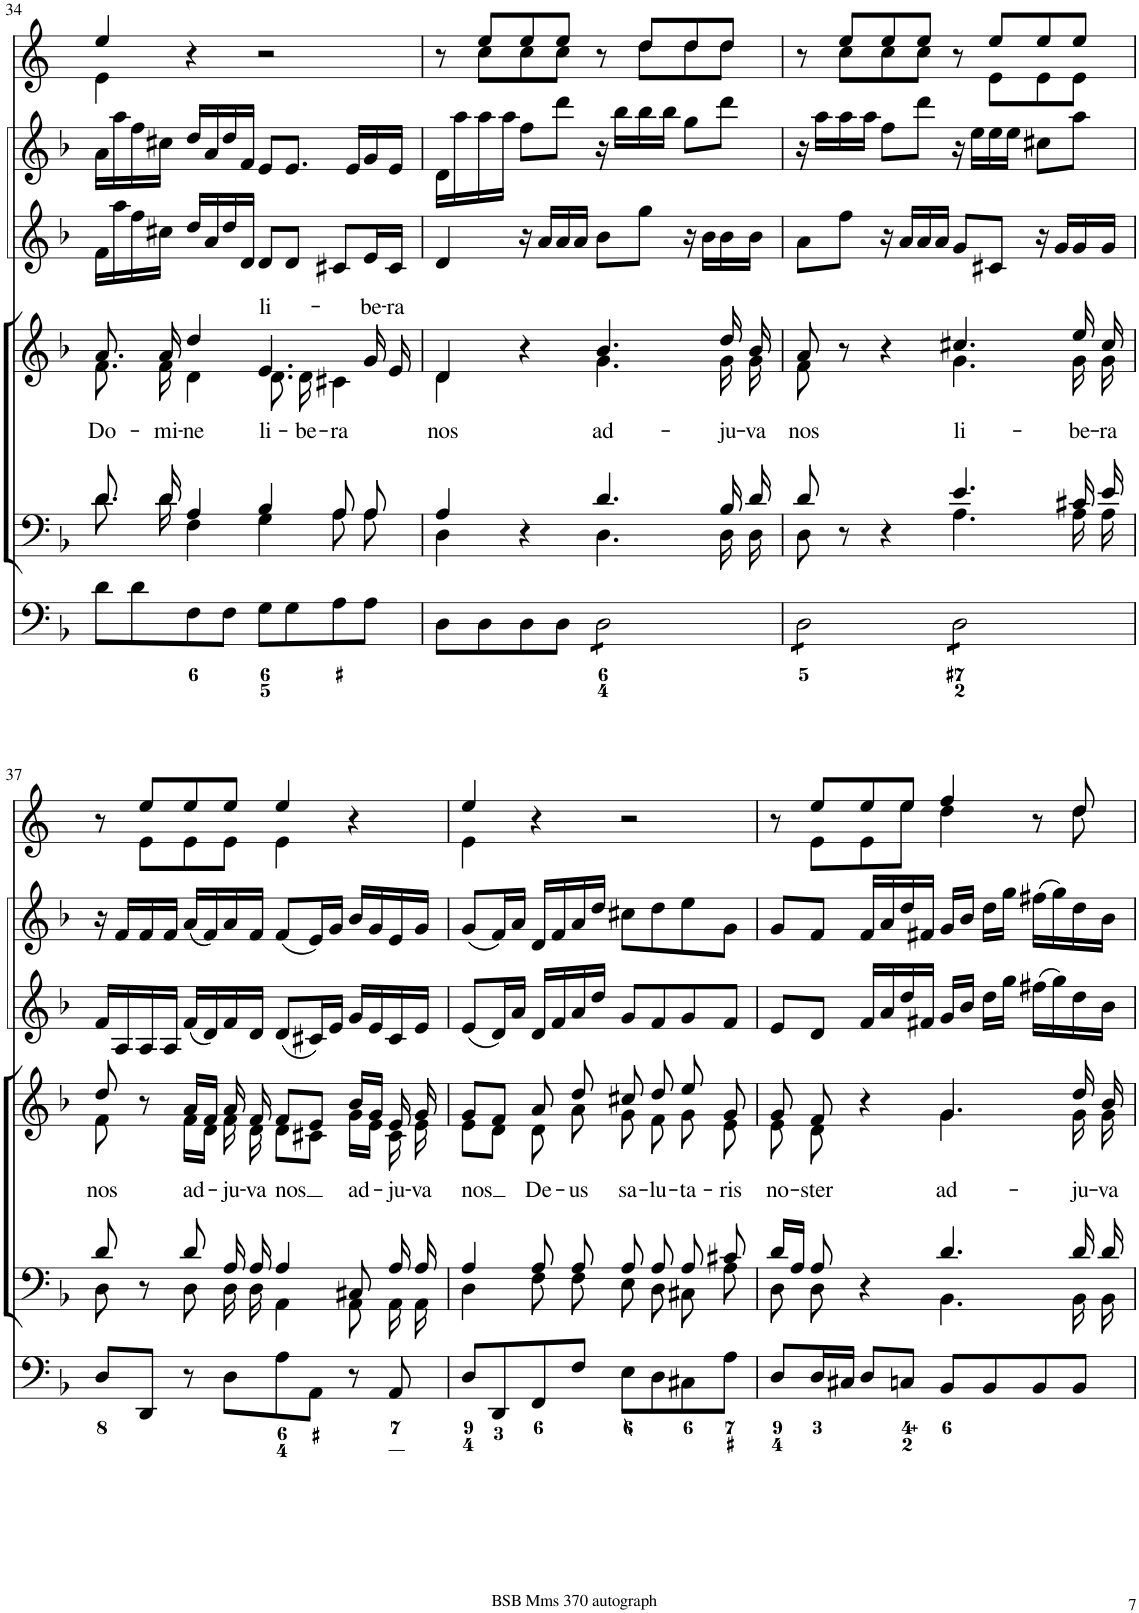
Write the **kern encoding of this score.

**kern	**kern	**kern	**text	**kern	**kern	**kern
*part6	*part5	*part4	*part4	*part3	*part2	*part1
*staff6	*staff5	*staff4	*staff4	*staff3	*staff2	*staff1
*I"Organ	*I"Voice	*I"Voice	*	*I"Violin	*I"Violini	*I"Corni in F
*	*	*	*	*I'Vln	*I'Vln	*
!!LO:PB:g=z
*clefF4	*clefF4	*clefG2	*	*clefG2	*clefG2	*clefG2
*	*	*	*	*	*	*Trd4c7
*k[b-]	*k[b-]	*k[b-]	*	*k[b-]	*k[b-]	*k[]
*M4/4	*M4/4	*M4/4	*	*M4/4	*M4/4	*M4/4
*met(c)	*met(c)	*met(c)	*	*met(c)	*met(c)	*met(c)
=34	=34	=34	=34	=34	=34	=34
*	*^	*	*	*	*	*
!	!	!	!	!LO:LY:b	!	!	!
*	*	*	*^	*	*	*	*^
8d\L	8.d/	8.d\	8.a/	8.f\	Do-	16f\LL	16a\LL	4ee/	4e\
.	.	.	.	.	.	16aa\	16aa\	.	.
8d\	.	.	.	.	.	16ff\	16ff\	.	.
!	!	!	!	!	!LO:LY:b	!	!	!	!
.	16d/	16d\	16a/	16f\	-mi-	16cc#X\JJ	16cc#X\JJ	.	.
!	!	!	!	!	!LO:LY:b	!	!	!	!
8F\	4A/	4F\	4dd/	4d\	-ne	16dd/LL	16dd/LL	4r	2.ryy
.	.	.	.	.	.	16a/	16a/	.	.
8F\J	.	.	.	.	.	16dd/	16dd/	.	.
.	.	.	.	.	.	16d/JJ	16f/JJ	.	.
!	!	!	!	!	!LO:LY:a	!	!	!	!
!	!	!	!	!	!LO:LY:b	!	!	!	!
8G\L	4B-/	4G\	4.e/	8.d\	li-	8d/L	8e/L	2r	.
8G\	.	.	.	.	.	8d/J	8.e/J	.	.
!	!	!	!	!	!LO:LY:b	!	!	!	!
.	.	.	.	16d\	-be-	.	.	.	.
!	!	!	!	!	!LO:LY:b	!	!	!	!
8A\	8A/	8A\	.	4c#X\	-ra	8c#X/L	.	.	.
.	.	.	.	.	.	.	16e/LL	.	.
!	!	!	!	!	!LO:LY:a	!	!	!	!
8A\J	8A/	8A\	16g/	.	-be-	16e/L	16g/	.	.
!	!	!	!	!	!LO:LY:a	!	!	!	!
.	.	.	16e/	.	-ra	16c#/JJ	16e/JJ	.	.
=35	=35	=35	=35	=35	=35	=35	=35	=35	=35
!	!	!	!	!	!LO:LY:b	!	!	!	!
8D\L	4A/	4D\	4d/	4d\	nos	4d/	16d\LL	8r	8ryy
.	.	.	.	.	.	.	16aa\	.	.
8D\	.	.	.	.	.	.	16aa\	8ee/L	8cc\L
.	.	.	.	.	.	.	16aa\JJ	.	.
8D\	4r	4ryy	4r	4ryy	.	16r	8ff\L	8ee/	8cc\
.	.	.	.	.	.	16a/LL	.	.	.
8D\J	.	.	.	.	.	16a/	8ddd\J	8ee/J	8cc\J
.	.	.	.	.	.	16a/JJ	.	.	.
!	!	!	!	!	!LO:LY:b	!	!	!	!
*tremolo	*	*	*	*	*	*	*	*	*
8D\L	4.d/	4.D\	4.b-/	4.g\	ad-	8b-\L	16r	8r	8ryy
.	.	.	.	.	.	.	16bb-\LL	.	.
8D\	.	.	.	.	.	8gg\J	16bb-\	8dd/L	8dd\L
.	.	.	.	.	.	.	16bb-\JJ	.	.
8D\	.	.	.	.	.	16r	8gg\L	8dd/	8dd\
.	.	.	.	.	.	16b-\LL	.	.	.
!	!	!	!	!	!LO:LY:b	!	!	!	!
8D\J	16B-/	16D\	16dd/	16g\	-ju-	16b-\	8ddd\J	8dd/J	8dd\J
!	!	!	!	!	!LO:LY:b	!	!	!	!
.	16d/	16D\	16b-/	16g\	-va	16b-\JJ	.	.	.
=36	=36	=36	=36	=36	=36	=36	=36	=36	=36
!	!	!	!	!	!LO:LY:b	!	!	!	!
8D\L	8d/	8D\	8a/	8f\	nos	8a\L	16r	8r	8ryy
.	.	.	.	.	.	.	16aa\LL	.	.
8D\	8r	4.ryy	8r	4.ryy	.	8ff\J	16aa\	8ee/L	8cc\L
.	.	.	.	.	.	.	16aa\JJ	.	.
8D\	4r	.	4r	.	.	16r	8ff\L	8ee/	8cc\
.	.	.	.	.	.	16a/LL	.	.	.
8D\J	.	.	.	.	.	16a/	8ddd\J	8ee/J	8cc\J
.	.	.	.	.	.	16a/JJ	.	.	.
!	!	!	!	!	!LO:LY:b	!	!	!	!
8D\L	4.e/	4.A\	4.cc#X/	4.g\	li-	8g/L	16r	8r	8ryy
.	.	.	.	.	.	.	16ee\LL	.	.
8D\	.	.	.	.	.	8c#X/J	16ee\	8ee/L	8e\L
.	.	.	.	.	.	.	16ee\JJ	.	.
8D\	.	.	.	.	.	16r	8cc#X\L	8ee/	8e\
.	.	.	.	.	.	16g/LL	.	.	.
!	!	!	!	!	!LO:LY:b	!	!	!	!
8D\J	16c#X/	16A\	16ee/	16g\	-be-	16g/	8aa\J	8ee/J	8e\J
*Xtremolo	*	*	*	*	*	*	*	*	*
!	!	!	!	!	!LO:LY:b	!	!	!	!
.	16e/	16A\	16cc#/	16g\	-ra	16g/JJ	.	.	.
!!LO:LB:g=z	!!
=37	=37	=37	=37	=37	=37	=37	=37	=37	=37
!	!	!	!	!	!LO:LY:b	!	!	!	!
8D/L	8d/	8D\	8dd/	8f\	nos	16f/LL	16r	8r	8ryy
.	.	.	.	.	.	16A/	16f/LL	.	.
8DD/J	8r	8ryy	8r	8ryy	.	16A/	16f/	8ee/L	8e\L
.	.	.	.	.	.	16A/JJ	16f/JJ	.	.
!	!	!	!	!	!LO:LY:b	!	!	!	!
8r	8d/	8D\	16a/LL	16f\LL	ad-	(16f/LL	(16a/LL	8ee/	8e\
.	.	.	16f/JJ	16d\JJ	.	16d/)	16f/)	.	.
!	!	!	!	!	!LO:LY:b	!	!	!	!
8D\L	16A/	16D\	16a/	16f\	-ju-	16f/	16a/	8ee/J	8e\J
!	!	!	!	!	!LO:LY:b	!	!	!	!
.	16A/	16D\	16f/	16d\	-va	16d/JJ	16f/JJ	.	.
!	!	!	!	!	!LO:LY:b	!	!	!	!
8A\	4A/	4AA\	8f/L	8d\L	nos	(8d/L	(8f/L	4ee/	4e\
8AA\J	.	.	8e/J	8c#X\J	.	16c#X/L)	16e/L)	.	.
.	.	.	.	.	.	16e/JJ	16g/JJ	.	.
!	!	!	!	!	!LO:LY:b	!	!	!	!
8r	8C#X/	8AA\	16b-/LL	16g\LL	ad-	16g/LL	16b-/LL	4r	4ryy
.	.	.	16g/JJ	16e\JJ	.	16e/	16g/	.	.
!	!	!	!	!	!LO:LY:b	!	!	!	!
8AA/	16A/	16AA\	16e/	16c#\	-ju-	16c#/	16e/	.	.
!	!	!	!	!	!LO:LY:b	!	!	!	!
.	16A/	16AA\	16g/	16e\	-va	16e/JJ	16g/JJ	.	.
=38	=38	=38	=38	=38	=38	=38	=38	=38	=38
!	!	!	!	!	!LO:LY:b	!	!	!	!
8D/L	4A/	4D\	8g/L	8e\L	nos	(8e/L	(8g/L	4ee/	4e\
8DD/	.	.	8f/J	8d\J	.	16d/L)	16f/L)	.	.
.	.	.	.	.	.	16a/JJ	16a/JJ	.	.
!	!	!	!	!	!LO:LY:b	!	!	!	!
8FF/	8A/	8F\	8a/	8d\	De-	16d/LL	16d/LL	4r	2.ryy
.	.	.	.	.	.	16f/	16f/	.	.
!	!	!	!	!	!LO:LY:b	!	!	!	!
8F/J	8A/	8F\	8dd/	8a\	-us	16a/	16a/	.	.
.	.	.	.	.	.	16dd/JJ	16dd/JJ	.	.
!	!	!	!	!	!LO:LY:b	!	!	!	!
8E\L	8A/	8E\	8cc#X/	8g\	sa-	8g/L	8cc#X\L	2r	.
!	!	!	!	!	!LO:LY:b	!	!	!	!
8D\	8A/	8D\	8dd/	8f\	-lu-	8f/	8dd\	.	.
!	!	!	!	!	!LO:LY:b	!	!	!	!
8C#X\	8A/	8C#X\	8ee/	8g\	-ta-	8g/	8ee\	.	.
!	!	!	!	!	!LO:LY:b	!	!	!	!
8A\J	8c#X/	8A\	8g/	8e\	-ris	8f/J	8g\J	.	.
=39	=39	=39	=39	=39	=39	=39	=39	=39	=39
!	!	!	!	!	!LO:LY:b	!	!	!	!
8D/L	16d/LL	8D\	8g/	8e\	no-	8e/L	8g/L	8r	8ryy
.	16A/JJ	.	.	.	.	.	.	.	.
!	!	!	!	!	!LO:LY:b	!	!	!	!
16D/L	8A/	8D\	8f/	8d\	-ster	8d/J	8f/J	8ee/L	8e\L
16C#X/JJ	.	.	.	.	.	.	.	.	.
8D/L	4r	4ryy	4r	4ryy	.	16f/LL	16f/LL	8ee/	8e\
.	.	.	.	.	.	16a/	16a/	.	.
8Cn/J	.	.	.	.	.	16dd/	16dd/	8ee/J	8ee\J
.	.	.	.	.	.	16f#X/JJ	16f#X/JJ	.	.
!	!	!	!	!	!LO:LY:b	!	!	!	!
8BB-/L	4.d/	4.BB-\	4.g/	4.g\	ad-	16g/LL	16g/LL	4ff/	4dd\
.	.	.	.	.	.	16b-/JJ	16b-/JJ	.	.
8BB-/	.	.	.	.	.	16dd\LL	16dd\LL	.	.
.	.	.	.	.	.	16gg\JJ	16gg\JJ	.	.
8BB-/	.	.	.	.	.	(16ff#X\LL	(16ff#X\LL	8r	8ryy
.	.	.	.	.	.	16gg\)	16gg\)	.	.
!	!	!	!	!	!LO:LY:b	!	!	!	!
8BB-/J	16d/	16BB-\	16dd/	16g\	-ju-	16dd\	16dd\	8dd/	8dd\
!	!	!	!	!	!LO:LY:b	!	!	!	!
.	16d/	16BB-\	16b-/	16g\	-va	16b-\JJ	16b-\JJ	.	.
*	*v	*v	*	*	*	*	*	*v	*v
*	*	*v	*v	*	*	*	*
=	=	=	=	=	=	=
*-	*-	*-	*-	*-	*-	*-
